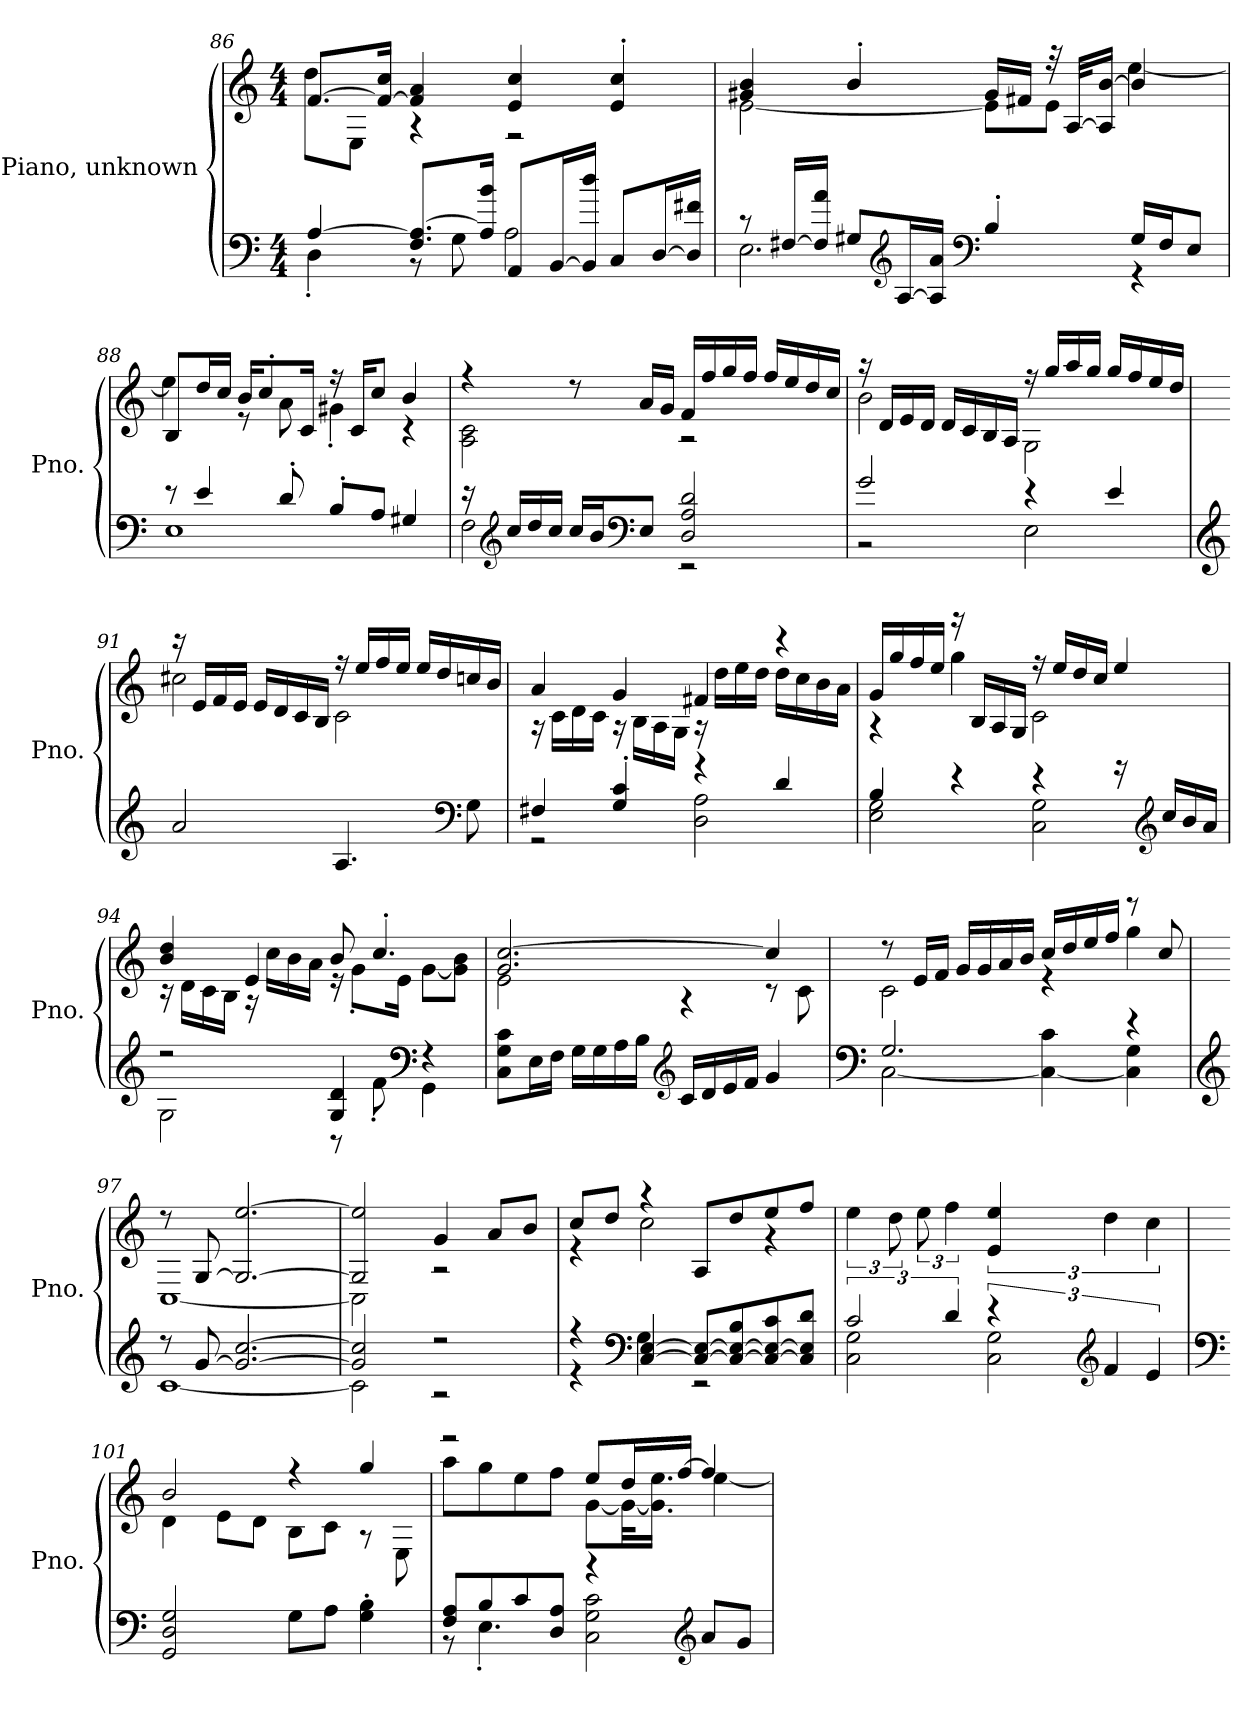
**kern	**kern
*part1	*part1
*staff2	*staff1
*I"Piano, unknown	*
*I'Pno.	*
*clefF4	*clefG2
*k[]	*k[]
*M4/4	*M4/4
=86	=86
*^	*^
[4A/	4D'\	[8.f/L	8dd\L
.	.	.	8E\J
.	.	16f/_ 16cc/Jk	.
8.F/ 8.A/_L	8r	4f/] 4a/	4r
.	8G\	.	.
16A/] 16b/Jk	.	.	.
8AA/L	2A\	4e/ 4cc/	2r
[16BB/L	.	.	.
16BB/] 16dd/JJ	.	.	.
8C/L	.	4e/' 4cc/'	.
[16D/L	.	.	.
16D/] 16f#X/JJ	.	.	.
!!LO:LB:g=z	!!
=87	=87	=87	=87
8r	2.E\	4g#X/ 4b/	[2e\
[16F#X/LL	.	.	.
16F#/] 16a/JJ	.	.	.
8G#X/L	.	4b'/	.
*clefG2	*	*	*
[16A/L	.	.	.
16A/] 16a/JJ	.	.	.
*clefF4	*	*	*
4B'/	.	16g#/LL	8e\L]
.	.	16f#X/JJ	.
.	.	32r	8e\J
.	.	[32A/KLL	.
.	.	16A/] [16b/JJ	.
16G#/LL	4r	4b/]	[4ee\
16F#/J	.	.	.
8E/J	.	.	.
=88	=88	=88	=88
8r	1E	8B/L	4ee\]
4e/	.	16dd/L	.
.	.	16cc/JJ	.
.	.	16b/KL	8r
.	.	8cc'/	.
8d'/	.	.	8a\
.	.	16c/Jk	.
8B'/L	.	16r	4g#X'\
.	.	16c/KL	.
8A/J	.	8cc/J	.
4G#X/	.	4b/	4r
!!LO:PB:g=z	!!
=89	=89	=89	=89
16r	2F\	4r	2A\ 2c\
*clefG2	*	*	*
16cc/LL	.	.	.
16dd/	.	.	.
16cc/JJ	.	.	.
16cc/LL	.	8r	.
16b/J	.	.	.
*clefF4	*	*	*
8E/J	.	16a/LL	.
.	.	16g/JJ	.
2D/ 2A/ 2d/	2r	16f/LL	2r
.	.	16ff/	.
.	.	16gg/	.
.	.	16ff/JJ	.
.	.	16ff/LL	.
.	.	16ee/	.
.	.	16dd/	.
.	.	16cc/JJ	.
=90	=90	=90	=90
2g/	2r	16r	2b\
.	.	16d/LL	.
.	.	16e/	.
.	.	16d/JJ	.
.	.	16d/LL	.
.	.	16c/	.
.	.	16B/	.
.	.	16A/JJ	.
4r	2E\	16r	2G\
.	.	16gg/LL	.
.	.	16aa/	.
.	.	16gg/JJ	.
4e/	.	16gg/LL	.
.	.	16ff/	.
.	.	16ee/	.
.	.	16dd/JJ	.
*v	*v	*	*
!!LO:LB:g=z	!!
=91	=91	=91
*clefG2	*	*
2a/	16r	2cc#X\
.	16e/LL	.
.	16f/	.
.	16e/JJ	.
.	16e/LL	.
.	16d/	.
.	16c/	.
.	16B/JJ	.
4.A/	16r	2c\
.	16ee/LL	.
.	16ff/	.
.	16ee/JJ	.
.	16ee/LL	.
.	16dd/	.
*clefF4	*	*
8G\	16ccn/	.
.	16b/JJ	.
=92	=92	=92
*^	*	*
4F#X/	2r	4a/	16r
.	.	.	16c\LL
.	.	.	16d\
.	.	.	16c\JJ
4G/' 4c/'	.	4g/	16r
.	.	.	16B\LL
.	.	.	16A\
.	.	.	16G\JJ
4r	2D\ 2A\	4f#X/	16r
.	.	.	16dd\LL
.	.	.	16ee\
.	.	.	16dd\JJ
4d/	.	4r	16dd\LL
.	.	.	16cc\
.	.	.	16b\
.	.	.	16a\JJ
!!LO:LB:g=z	!!
=93	=93	=93	=93
4B/	2E\ 2G\	16g/LL	4r
.	.	16gg/	.
.	.	16ff/	.
.	.	16ee/JJ	.
4r	.	16r	4gg\
.	.	16B/LL	.
.	.	16A/	.
.	.	16G/JJ	.
4r	2C\ 2G\	16r	2c\
.	.	16ee/LL	.
.	.	16dd/	.
.	.	16cc/JJ	.
16r	.	4ee/	.
*clefG2	*	*	*
16cc/LL	.	.	.
16b/	.	.	.
16a/JJ	.	.	.
=94	=94	=94	=94
2r	2G\	4b/ 4dd/	16r
.	.	.	16d\LL
.	.	.	16c\
.	.	.	16B\JJ
.	.	4e/	16r
.	.	.	16cc\LL
.	.	.	16b\
.	.	.	16a\JJ
4G/ 4d/	8r	8b/	16r
.	.	.	8g'\L
.	8f'\	4.cc'/	.
.	.	.	16e\Jk
*clefF4	*	*	*
4r	4GG\	.	[8g\L
.	.	.	8g\] 8b\J
*v	*v	*	*
!!LO:LB:g=z	!!
=95	=95	=95
8C\ 8G\ 8c\L	2.g/ [2.cc/	2e\
16E\L	.	.
16F\JJ	.	.
16G\LL	.	.
16G\	.	.
16A\	.	.
16B\JJ	.	.
*clefG2	*	*
16c/LL	.	4r
16d/	.	.
16e/	.	.
16f/JJ	.	.
4g/	4cc/]	8r
.	.	8c\
=96	=96	=96
*clefF4	*	*
*^	*	*
2.G/	[2C\	8r	2c\
.	.	16e/LL	.
.	.	16f/JJ	.
.	.	16g/LL	.
.	.	16g/	.
.	.	16a/	.
.	.	16b/JJ	.
.	4C\_ 4c\	16cc/LL	4r
.	.	16dd/	.
.	.	16ee/	.
.	.	16ff/JJ	.
4r	4C\] 4G\	8r	4gg\
.	.	8cc/	.
=97	=97	=97	=97
*clefG2	*	*	*
8r	[1c	8r	[1C
[8g/	.	[8G/	.
2.g/_ [2.cc/	.	2.G/_ [2.ee/	.
=98	=98	=98	=98
2g/] 2cc/]	2c\]	2G/] 2ee/]	2C\]
2r	2r	4g/	2r
.	.	8a/L	.
.	.	8b/J	.
!!LO:LB:g=z	!!
=99	=99	=99	=99
4r	4r	8cc/L	4r
.	.	8dd/J	.
*clefF4	*	*	*
[4C/ [4E/	4G\	4r	2cc\
8C/_ 8E/_L	2r	8A/L	.
8C/_ 8E/_ 8B/	.	8dd/	.
8C/_ 8E/_ 8c/	.	8ee/	4r
8C/] 8E/] 8d/J	.	8ff/J	.
*	*	*v	*v
=100	=100	=100
3c/	2C\ 2G\	6ee\
.	.	12dd\
.	.	12ee\
6d/	.	6ff\
6r	2C\ 2G\	6e/ 6ee/
*clefG2	*	*
6f/	.	6dd\
6e/	.	6cc\
*v	*v	*
=101	=101
*clefF4	*
*	*^
2GG/ 2D/ 2G/	2b/	4d\
.	.	8e\L
.	.	8d\J
8G\L	4r	8B\L
8A\J	.	8c\J
4G\' 4B\'	4gg/	8r
.	.	8E\
=102	=102	=102
*^	*	*
8F/ 8A/L	8r	2r	8aa\L
8B/	4.E'\	.	8gg\
8c/	.	.	8ee\
8D/ 8A/J	.	.	8ff\J
4r	2C\ 2G\ 2c\	8ee/L	[8g\L
.	.	16dd/L	32g\KL_
.	.	.	16.g\] 16.ee\JJ
.	.	[16ff/JJ	.
*clefG2	*	*	*
8a/L	.	4ff/]	[4ee\
8g/J	.	.	.
*v	*v	*	*
*	*v	*v
=	=
*-	*-
